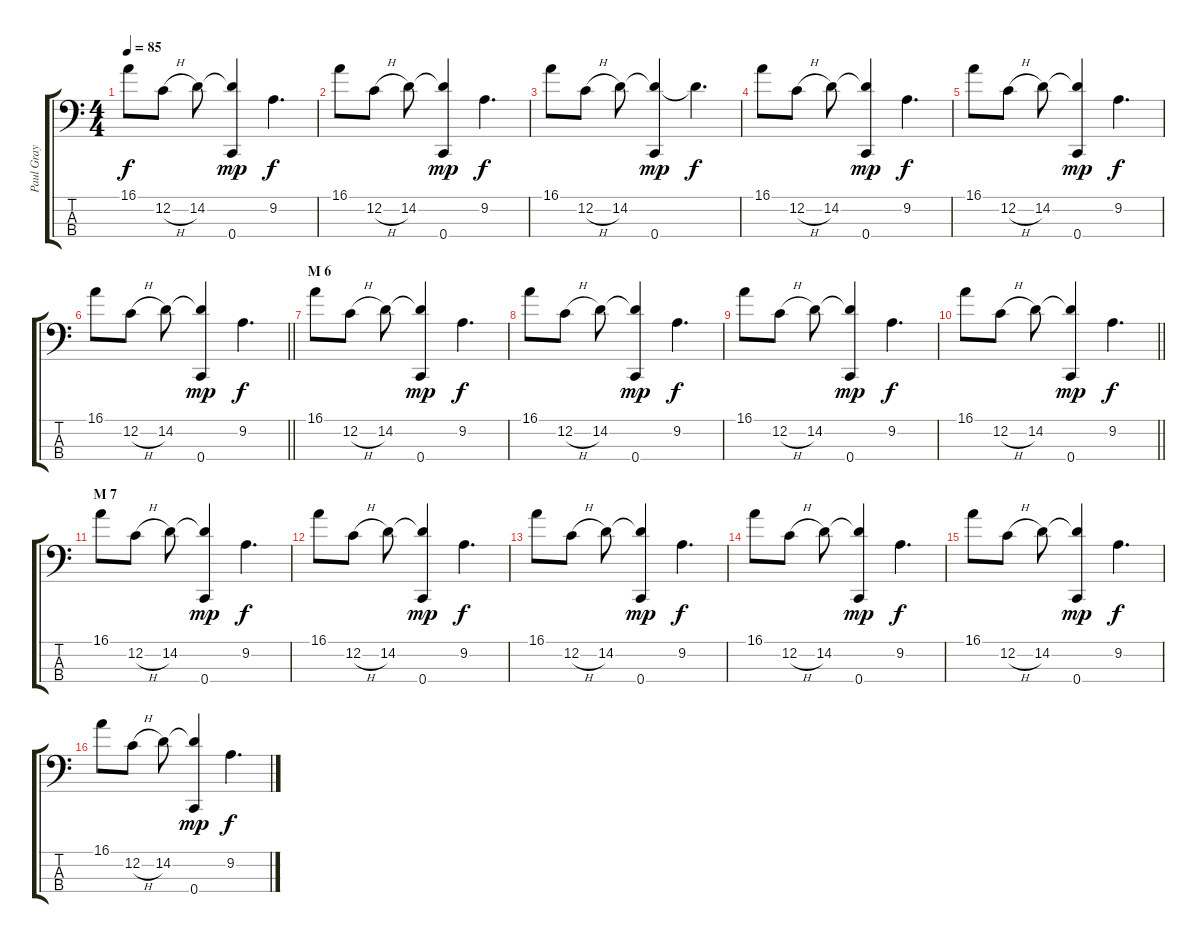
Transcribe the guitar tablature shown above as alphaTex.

\track ("Paul Gray" "Paul Gray") {instrument electricbasspick}
\staff {score tabs}
\tuning (F2 C2 G1 C1) {hide}
\ts (4 4)
\tempo 85
\clef f4
\ks c
16.1.8{dy f} 12.2{h}.8 14.2.8 (14.2{t} 0.4).4{dy mp} 9.2.4{d dy f} |
16.1.8 12.2{h}.8 14.2.8 (14.2{t} 0.4).4{dy mp} 9.2.4{d dy f} |
16.1.8 12.2{h}.8 14.2.8 (14.2{t} 0.4).4{dy mp} 14.2{t}.4{d dy f} |
16.1.8 12.2{h}.8 14.2.8 (14.2{t} 0.4).4{dy mp} 9.2.4{d dy f} |
16.1.8 12.2{h}.8 14.2.8 (14.2{t} 0.4).4{dy mp} 9.2.4{d dy f} |
\barLineRight lightlight
16.1.8 12.2{h}.8 14.2.8 (14.2{t} 0.4).4{dy mp} 9.2.4{d dy f} |
\section ("" "M 6")
16.1.8 12.2{h}.8 14.2.8 (14.2{t} 0.4).4{dy mp} 9.2.4{d dy f} |
16.1.8 12.2{h}.8 14.2.8 (14.2{t} 0.4).4{dy mp} 9.2.4{d dy f} |
16.1.8 12.2{h}.8 14.2.8 (14.2{t} 0.4).4{dy mp} 9.2.4{d dy f} |
\barLineRight lightlight
16.1.8 12.2{h}.8 14.2.8 (14.2{t} 0.4).4{dy mp} 9.2.4{d dy f} |
\section ("" "M 7")
16.1.8 12.2{h}.8 14.2.8 (14.2{t} 0.4).4{dy mp} 9.2.4{d dy f} |
16.1.8 12.2{h}.8 14.2.8 (14.2{t} 0.4).4{dy mp} 9.2.4{d dy f} |
16.1.8 12.2{h}.8 14.2.8 (14.2{t} 0.4).4{dy mp} 9.2.4{d dy f} |
16.1.8 12.2{h}.8 14.2.8 (14.2{t} 0.4).4{dy mp} 9.2.4{d dy f} |
16.1.8 12.2{h}.8 14.2.8 (14.2{t} 0.4).4{dy mp} 9.2.4{d dy f} |
16.1.8 12.2{h}.8 14.2.8 (14.2{t} 0.4).4{dy mp} 9.2.4{d dy f}
